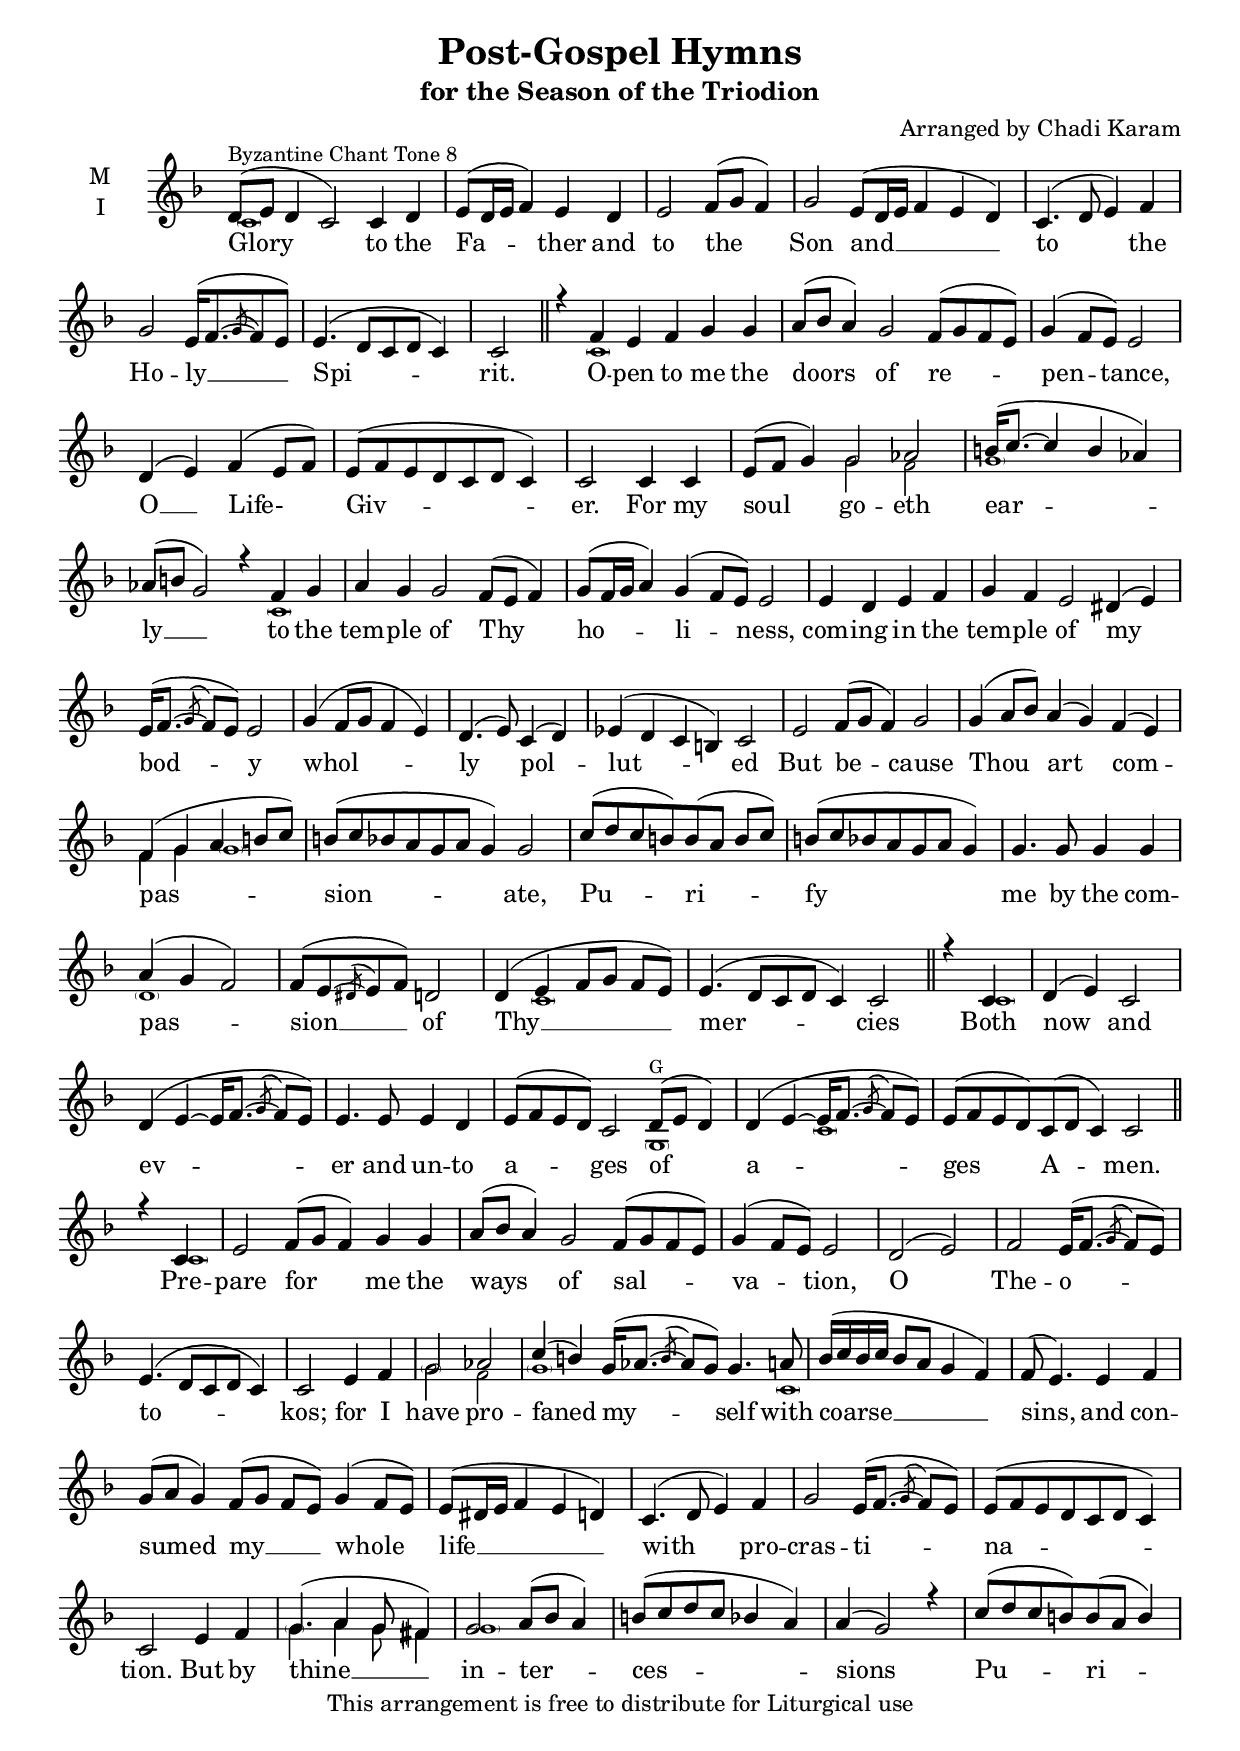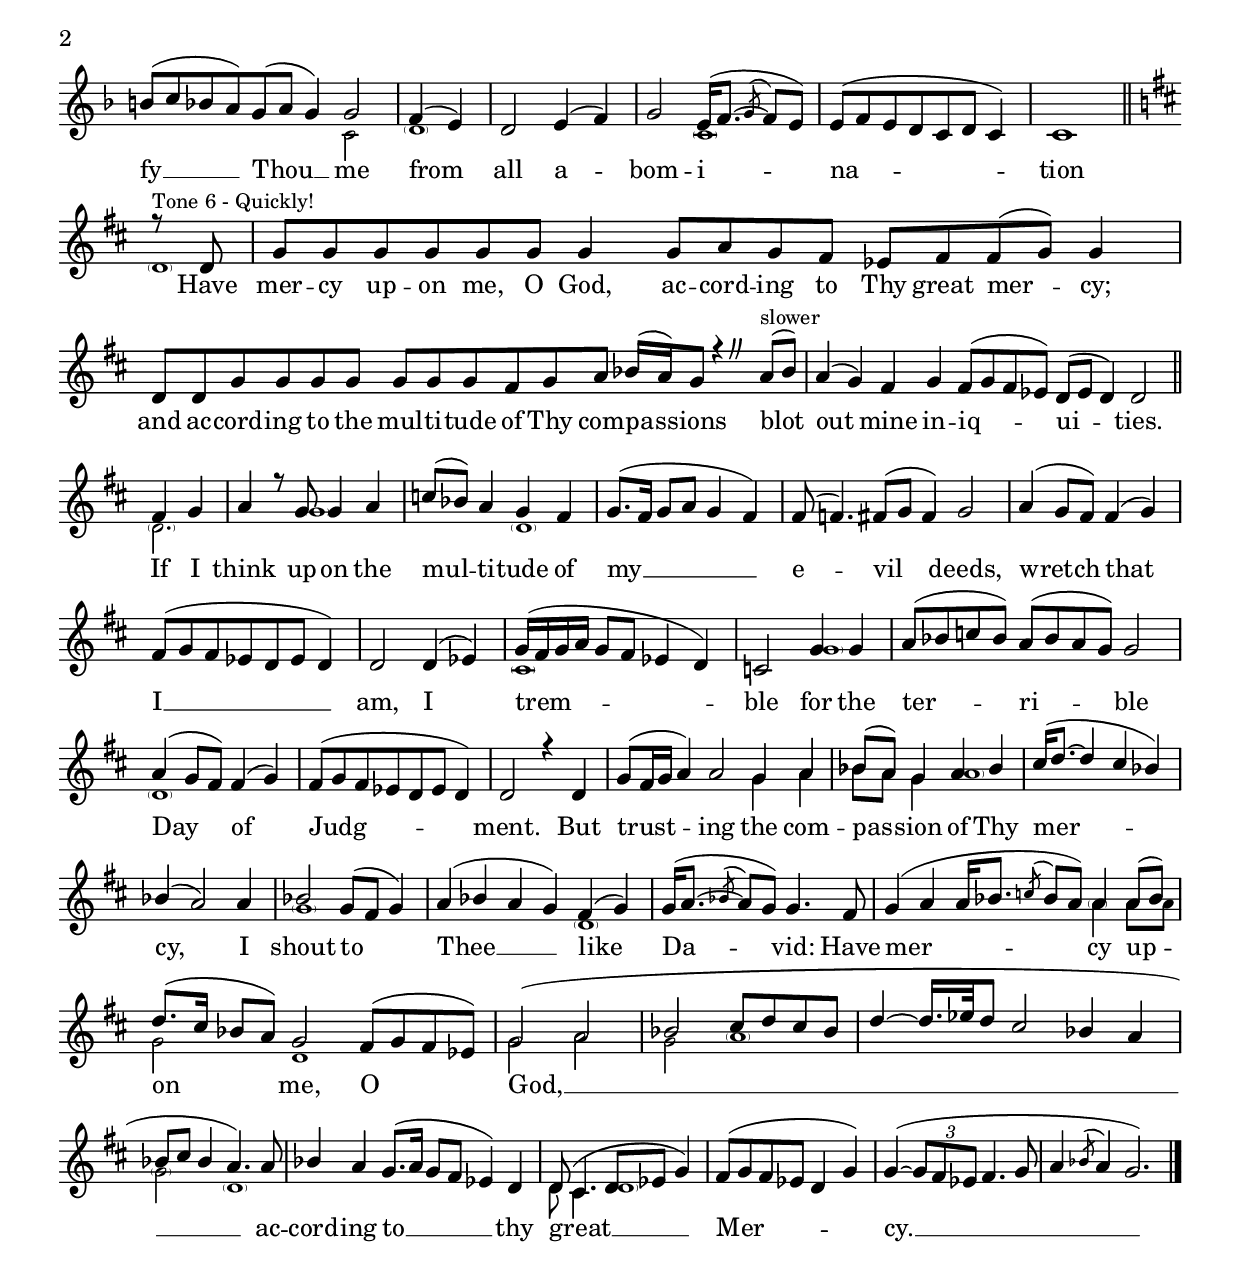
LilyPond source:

\version "2.18.2"

\header {
  title = "Post-Gospel Hymns"
  subtitle = "for the Season of the Triodion"
  subsubtitle = ""
  composer = ""
  arranger = "Arranged by Chadi Karam"
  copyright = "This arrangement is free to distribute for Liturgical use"
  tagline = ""
}
\version "2.18.2"

onebm=\set Timing.measureLength = #(ly:make-moment 1/4)
twobm=\set Timing.measureLength = #(ly:make-moment 2/4)
fourbm=\set Timing.measureLength = #(ly:make-moment 4/4)
fivebm=\set Timing.measureLength = #(ly:make-moment 5/4)
sixbm= \set Timing.measureLength = #(ly:make-moment 6/4)


global = {
  \time 6/4 % Starts with
  \key f \major
}

lyricText = \lyricmode {
  Glory to the Fa -- ther and to the Son
  and __ to the Ho -- ly __ Spi -- rit.

  O -- pen to me the doors of re -- pen -- tance,
  O __ Life- Giv -- er.
  For my soul go -- eth ear -- ly __
  to the tem -- ple of Thy ho -- li -- ness,
  com -- ing in the tem -- ple of my bod -- y
  whol -- ly pol -- lut -- ed
  But be -- cause Thou art com -- pas -- sion -- ate,
  Pu -- ri -- fy me by the com -- pas -- sion __  of Thy __  mer -- cies

  Both now and ev -- er
  and un -- to a -- ges of a -- ges A -- men.

  Pre -- pare for me the ways of sal -- va -- tion,
  O The -- o -- to -- kos;
  for I have pro -- faned my -- self with coarse __ sins,
  and con -- sumed my __ whole life __
  with pro -- cras -- ti -- na -- tion.
  But by thine __ in -- ter -- ces -- sions
  Pu -- ri -- fy __  Thou __  me
  from all a -- bom -- i -- na -- tion

  Have mer -- cy up -- on me, O God, ac -- cord -- ing to Thy great mer -- cy;
  and ac -- cord -- ing to the  mul -- ti -- tude of Thy com -- pas -- sions
  blot out mine in -- iq -- ui -- ties.

  If I think up -- on the mul -- ti -- tude of my __ e -- vil deeds,
  wretch that I __  am,
  I trem -- ble for the ter -- ri -- ble
  Day of Judg -- ment.
  But trust -- ing the com -- pas -- sion of Thy mer -- cy,
  I shout to Thee __ like Da -- vid:
  Have mer -- cy up -- on me,
  O God, __
  ac -- cord -- ing to __ thy great __ Mer -- cy. __
}

melody = \relative g' {
  % Glory to the Father and to the Son
  d8(^\markup{\small{Byzantine Chant Tone 8}} e d4 c2) c4 d |
    \fourbm e8( d16 e f4) e d | e2 f8( g f4) |\sixbm g2
  % And to the Holy Spirit.
  e8( d16 e f4 e d) |\fourbm c4.( d8 e4) f | g2 e16([ f8.~ \acciaccatura{g8} f8 e]) |
     e4.( d8 c d c4) |\twobm c2 \bar"||"

  % Open to me the doors of repentance,
  \sixbm r4 f4 e f g g | a8( bes a4) g2 f8( g f e ) |\fourbm g4( f8 e) e2 |
  % O Life-Giver.
  d4( e) f( e8 f) | e8(f e d c d c4) | c2
  % For my soul goeth early
  c4 c |\sixbm e8( f g4) g2 aes |\fourbm b16( c8.~ c4 b aes) |\sixbm aes8(b g2)
  % to the temple of Thy holiness,
  r4 f4 g | a g g2 f8( e f4) | g8( f16 g a4) g4( f8 e) e2 |
  % coming in the temple of my body
  \fourbm e4 d e f |\sixbm g f e2 dis4( e) |\fourbm e16( f8.~ \acciaccatura{g8} f8 e) e2 |
  % wholly polluted
  g4( f8 g f4 e) | d4.( e8) c4( d) |\sixbm ees( d c b) c2 |
  % But because Thou art compassionate,
  e2 f8( g f4) g2 | g4( a8 bes) a4( g) f( e) |\fourbm f( g a b8 c) |\sixbm b( c bes a g a g4) g2 |
  % Purify me by the compassion of Thy mercies
  \fourbm c8( d c b) b( a b c) | b( c bes a  g a g4) | g4. g8 g4 g | a4( g f2) |
     f8( e~ \acciaccatura{dis8} e f) d2 | d4( e f8 g f e) |\sixbm e4.( d8 c d c4) c2 \bar "||"

  % Both now and ever
  \twobm r4 c |\fourbm d4( e) c2 | d4( e4~ e16 f8.~ \acciaccatura{g8} f8 e) | e4.
  % and unto ages of ages Amen.
  e8 e4 d |\sixbm e8( f e d) c2 d8( e d4) |\fourbm d4( e4~ e16 f8.~ \acciaccatura{g8} f8 e) |
     \sixbm e( f e d) c( d c4) c2 \bar"||"

  % Prepare for me the ways of salvation,
  \twobm r4 c4 |\sixbm e2 f8( g f4) g g | a8( bes a4) g2 f8( g f e) |\fourbm g4( f8 e) e2 |
  % O Theotokos;
  d( e) f2 e16( f8.~ \acciaccatura{g8} f8 e) | e4.( d8 c d c4) | c2
  % for I have profaned myself with coarse sins,
  e4 f | g2 aes |\sixbm c4( b) g16( aes8.~ \acciaccatura{b} aes8 g) g4. a8 |
     \fourbm bes16([ c bes c] bes8 a g4 f) | f8( e4.)
  % and consumed my whole life
  e4 f |\sixbm g8( a g4) f8( g f e) g4( f8 e) |\fourbm e8( dis16 e f4 e d) |
  % with procrastination.
  c4.( d8 e4) f | g2 e16( f8.~ \acciaccatura{g8} f8 e) | | e( f e d c d c4) | c2
  % But by thine intercessions
  e4 f | g4.( a4 g8 fis4) | g2 a8( bes a4) | b8( c d c bes4 a) | a4( g2) r4 |
  % Purify Thou me
  c8( d c b) b8( a b4) |\sixbm b8( c bes a) g8( a g4) g2 |
  % from all abomination
  \twobm f4( e) |\fourbm d2 e4( f) | g2 e16( f8.~ \acciaccatura{g8} f8 e) | e( f e d c d c4) | c1 \bar"||"

  \break \key d \major
  % Have mercy upon me, O God, according to Thy great mercy;
  \onebm r8^\markup{\small{Tone 6 - Quickly!}} d8 |\set Timing.measureLength = #(ly:make-moment 9/4)
     g8 g g g g g g4 g8 a g fis ees fis fis( g) g4 |
  % and according to the multitude of Thy compassions
  \set Timing.measureLength = #(ly:make-moment 9/4)
    d8 d g g g g g g g fis g a bes16( a) g8 r4
  % blot out mine iniquities.
    \override BreathingSign.text = \markup { \musicglyph #"scripts.caesura.curved" } \breathe
    a8(^\markup{\small{slower}} bes) |\set Timing.measureLength = #(ly:make-moment 10/4)
             a4( g) fis g fis8( g fis ees) d( ees d4) d2 \bar"||"

  % If I think upon the multitude of my evil deeds,
  \twobm fis4 g |\fourbm a r8 g g4 a | c8( bes) a4 g fis g8.( fis16 g8 a g4 fis) |
    \sixbm fis8( f4.) fis8( g fis4) g2 |
  % wretch that I am,
  \fourbm a4( g8 fis) fis4( g) | fis8( g fis ees d ees d4) | d2
  % I tremble for the terrible
  d4( ees) | g16( fis g a g8 fis ees4 d) | c2 g'4 g |\sixbm a8([ bes c bes]) a([ bes a g]) g2 |
  % Day of Judgment.
  \fourbm a4( g8 fis) fis4( g) | fis8( g fis ees d ees d4) | d2
  % But trusting the compassion of Thy mercy,
  r4 d4 |\sixbm g8( fis16 g a4) a2 g4 a |\fourbm bes8( a) g4 a bes | cis16( d8.~ d4  cis bes) | bes( a2)
  % I shout to Thee like David:
  a4 | bes2 g8( fis g4) |\sixbm a4( bes a g) fis( g) |\fourbm g16( a8.~ \acciaccatura{bes8} a8 g) g4.
  % Have mercy upon me,
  fis8 |\sixbm g4( a a16 bes8. \acciaccatura{c8} bes8 a) a4 a8( bes) | d8.( cis16 bes8 a) g2
  % O God
  fis8( g fis ees) |\fourbm g2( a | bes cis8[ d cis bes] |
     \sixbm d4~ d16. ees32 d8 cis2 bes4 a |\fourbm bes8 cis bes4 a4.)
  % According to thy great mercy.
  a8 |\sixbm bes4 a g8.( a16 g8 fis ees4) d |\fourbm d8( cis4. d8 ees g4) | fis8( g fis ees d4 g) |
     g4~( \tuplet3/2 {g8 fis ees} fis4. g8 |\fivebm a4 \acciaccatura{bes8} a4 g2.) \bar"|."
}

ison = \relative c' { \global \tiny
  \parenthesize c1 s1. s1 s\breve s s1 s4
  \parenthesize c1 s\breve s\breve s s4
  g'2 f \parenthesize g1 s1
  \parenthesize c,1 s\breve s s s s s s2
  f4 g \parenthesize g1 s\breve s
  \parenthesize d1 s1 s4
  \parenthesize c1 s1 s2
  \parenthesize c1 s\breve s1 s4
  \parenthesize g1^G
  \parenthesize c1 s1 s4
  \parenthesize c1 s\breve s s s2. s2
  \parenthesize g'2 f
  \parenthesize g1 s4.
  \parenthesize c,1 s\breve s s s1. s8
  \parenthesize g'4. a4 g8 fis4 \parenthesize g1 s\breve s
  c,2 \parenthesize d1 s
  \parenthesize c1 s1.

  % Tone 6
  \parenthesize d1 s\breve s s s4
  \parenthesize d2. s8 \parenthesize g1 s8
  \parenthesize d1 s\breve s s1
  \parenthesize cis1 s2
  \parenthesize g'1 s1
  \parenthesize d1 s\breve s1
  g4 a bes8 a g4 \parenthesize a1 s1.
  \parenthesize g1 s1
  \parenthesize d1 s1.
  \parenthesize a'4 a8 a g2 d1 g2 a g \parenthesize a1 s1
  \parenthesize g2 \parenthesize d1 s1
  d8 cis4. \parenthesize d1
}

\score {
  \new ChoirStaff <<
    \new Staff \with {
      midiInstrument = "choir aahs"
      instrumentName = \markup \center-column { M I }
    } <<
      \new Voice = "melody" { \voiceOne \melody }
      \new Voice = "ison" { \voiceTwo \ison }
    >>
    \new Lyrics \with {
      \override VerticalAxisGroup #'staff-affinity = #CENTER
    } \lyricsto "melody" \lyricText

  >>
  \layout {
    \context {
      \Staff
      \remove "Time_signature_engraver"
    }
    \context {
      \Score
      \omit BarNumber
    }
  }
  \midi { \tempo 4 = 100
          \context {
            \Voice
            \remove "Dynamic_performer"
    }
  }
}

